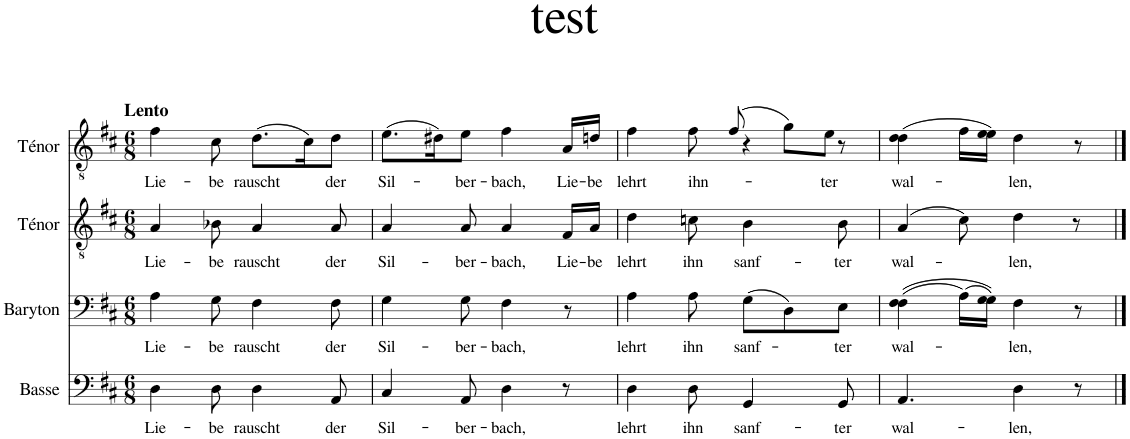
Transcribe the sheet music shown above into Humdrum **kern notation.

**kern	**text	**kern	**text	**kern	**text	**kern	**text
*part4	*part4	*part3	*part3	*part2	*part2	*part1	*part1
*staff4	*staff4	*staff3	*staff3	*staff2	*staff2	*staff1	*staff1
*I"Basse	*	*I"Baryton	*	*I"Ténor	*	*I"Ténor	*
*I'B.	*	*I'Bar.	*	*I'T.	*	*I'T.	*
*clefF4	*	*clefF4	*	*clefGv2	*	*clefGv2	*
*	*	*	*	*Trd1c2	*	*Trd4c7	*
*k[f#c#]	*	*k[f#c#]	*	*k[f#c#]	*	*k[f#c#]	*
*M6/8	*	*M6/8	*	*M6/8	*	*M6/8	*
=1	=1	=1	=1	=1	=1	=1	=1
!	!	!	!	!	!	!LO:TX:a:B:t=Lento	!
!	!LO:LY:b	!	!LO:LY:b	!	!LO:LY:b	!	!LO:LY:b
4D\	Lie-	4A\	Lie-	4A/	Lie-	4f#\	Lie-
!	!LO:LY:b	!	!LO:LY:b	!	!LO:LY:b	!	!LO:LY:b
8D\	be	8G\	be	8B-X\	be	8c#\	be
!	!LO:LY:b	!	!LO:LY:b	!	!LO:LY:b	!	!LO:LY:b
4D\	rauscht	4F#\	rauscht	4A/	rauscht	(8.d\L	rauscht
!	!	!	!	!	!	!	!LO:LY:b
.	.	.	.	.	.	16c#\K)	.
!	!LO:LY:b	!	!LO:LY:b	!	!LO:LY:b	!	!LO:LY:b
8AA/	der	8F#\	der	8A/	der	8d\J	der
=2	=2	=2	=2	=2	=2	=2	=2
!	!LO:LY:b	!	!LO:LY:b	!	!LO:LY:b	!	!LO:LY:b
4C#/	Sil-	4G\	Sil-	4A/	Sil-	(8.e\L	Sil-
!	!	!	!	!	!	!	!LO:LY:b
.	.	.	.	.	.	16d#X\K)	.
!	!LO:LY:b	!	!LO:LY:b	!	!LO:LY:b	!	!LO:LY:b
8AA/	ber-	8G\	ber-	8A/	ber-	8e\J	ber-
!	!LO:LY:b	!	!LO:LY:b	!	!LO:LY:b	!	!LO:LY:b
4D\	bach,	4F#\	bach,	4A/	bach,	4f#\	bach,
!	!	!	!	!	!LO:LY:b	!	!LO:LY:b
8r	.	8r	.	16F#/LL	Lie-	16A/LL	Lie-
!	!	!	!	!	!LO:LY:b	!	!LO:LY:b
.	.	.	.	16A/JJ	be	16dn/JJ	be
=3	=3	=3	=3	=3	=3	=3	=3
!	!LO:LY:b	!	!LO:LY:b	!	!LO:LY:b	!	!LO:LY:b
4D\	lehrt	4A\	lehrt	4d\	lehrt	4f#\	lehrt
!	!LO:LY:b	!	!LO:LY:b	!	!LO:LY:b	!	!LO:LY:b
8D\	ihn	8A\	ihn	8cn\	ihn	8f#\	ihn-
!	!LO:LY:b	!	!LO:LY:b	!	!LO:LY:b	!	!
4GG/	sanf-	(8G\L	sanf-	4B\	sanf-	(8f#/	.
!	!	!	!LO:LY:b	!	!	!	!
.	.	8D\)	.	.	.	4r	.
!	!LO:LY:b	!	!LO:LY:b	!	!LO:LY:b	!	!
8GG/	ter	8E\J	ter	8B\	ter	.	.
!	!	!	!	!	!	!	!LO:LY:b
4.ryy	.	4.ryy	.	4.ryy	.	8g\L)	-
!	!	!	!	!	!	!	!LO:LY:b
.	.	.	.	.	.	8e\J	ter
.	.	.	.	.	.	8r	.
=4	=4	=4	=4	=4	=4	=4	=4
!	!LO:LY:b	!	!LO:LY:b	!	!LO:LY:b	!	!LO:LY:b
4.AA/	wal-	((4F#\ 4F#\	wal-	(4A/	wal-	(4d\ 4d\	wal-
!	!	!	!LO:LY:b	!	!LO:LY:b	!	!LO:LY:b
.	.	(16A\LL)	.	8c#\)	.	16f#\LL	.
!	!	!	!LO:LY:b	!	!	!	!LO:LY:b
.	.	16G\ 16G\JJ))	.	.	.	16e\ 16e\JJ)	.
!	!LO:LY:b	!	!LO:LY:b	!	!LO:LY:b	!	!LO:LY:b
4D\	len,	4F#\	len,	4d\	len,	4d\	len,
8r	.	8r	.	8r	.	8r	.
==	==	==	==	==	==	==	==
*-	*-	*-	*-	*-	*-	*-	*-
